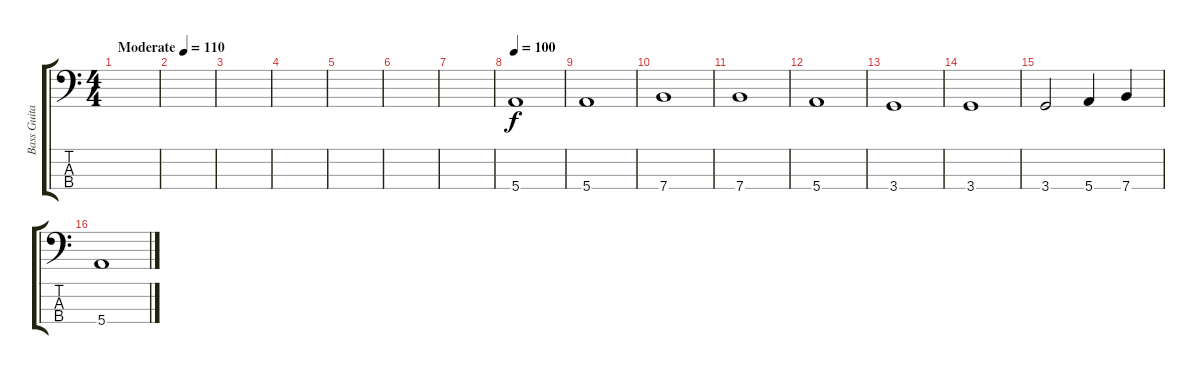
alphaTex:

\track ("Bass Guitar" "Bass Guita") {instrument electricbassfinger}
\staff {score tabs}
\tuning (G2 D2 A1 E1) {hide}
\ts (4 4)
\tempo (110 "Moderate")
\clef f4
\ks c
|
|
|
|
|
|
|
\tempo 100
5.4.1 |
5.4.1 |
7.4.1 |
7.4.1 |
5.4.1 |
3.4.1 |
3.4.1 |
3.4.2 5.4.4 7.4.4 |
5.4.1
